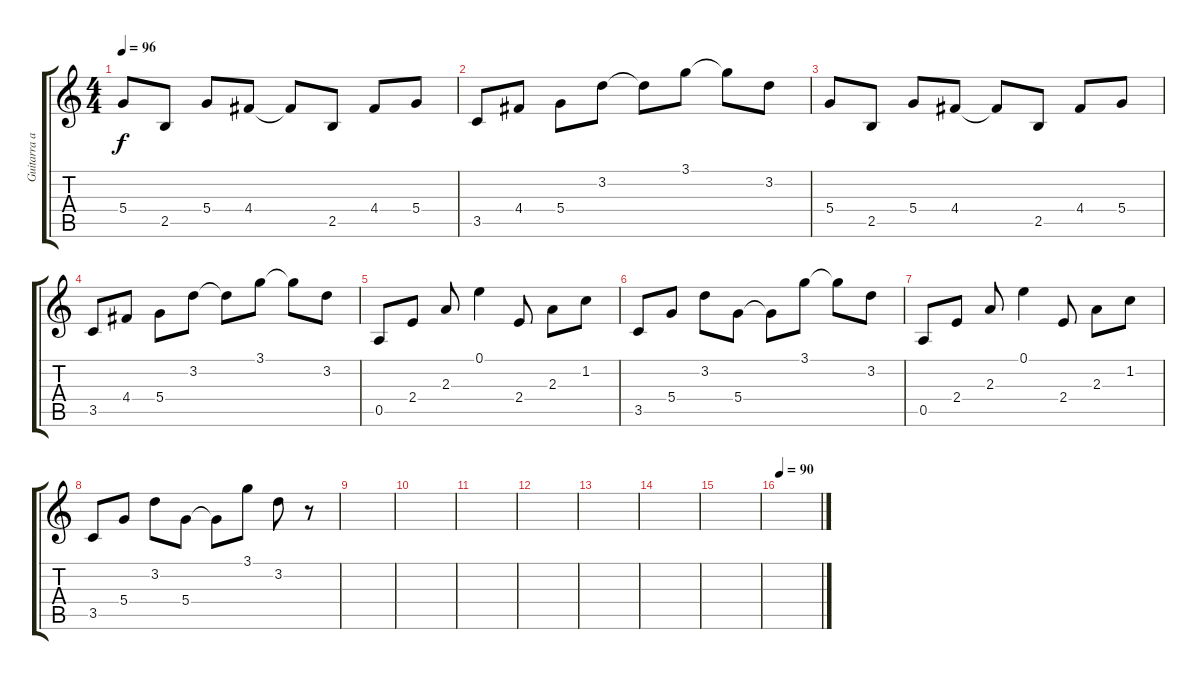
\track ("Guitarra aqustica" "Guitarra a") {instrument acousticguitarsteel}
\staff {score tabs}
\tuning (E4 B3 G3 D3 A2 E2) {hide}
\ts (4 4)
\tempo 96
\clef g2
\ks c
5.4.8{dy f} 2.5.8 5.4.8 4.4.8 4.4{t}.8 2.5.8 4.4.8 5.4.8 |
3.5.8 4.4.8 5.4.8 3.2.8 3.2{t}.8 3.1.8 3.1{t}.8 3.2.8 |
5.4.8 2.5.8 5.4.8 4.4.8 4.4{t}.8 2.5.8 4.4.8 5.4.8 |
3.5.8 4.4.8 5.4.8 3.2.8 3.2{t}.8 3.1.8 3.1{t}.8 3.2.8 |
0.5.8 2.4.8 2.3.8 0.1.4 2.4.8 2.3.8 1.2.8 |
3.5.8 5.4.8 3.2.8 5.4.8 5.4{t}.8 3.1.8 3.1{t}.8 3.2.8 |
0.5.8 2.4.8 2.3.8 0.1.4 2.4.8 2.3.8 1.2.8 |
3.5.8 5.4.8 3.2.8 5.4.8 5.4{t}.8 3.1.8 3.2.8 r.8 |
|
|
|
|
|
|
|
\tempo 90
